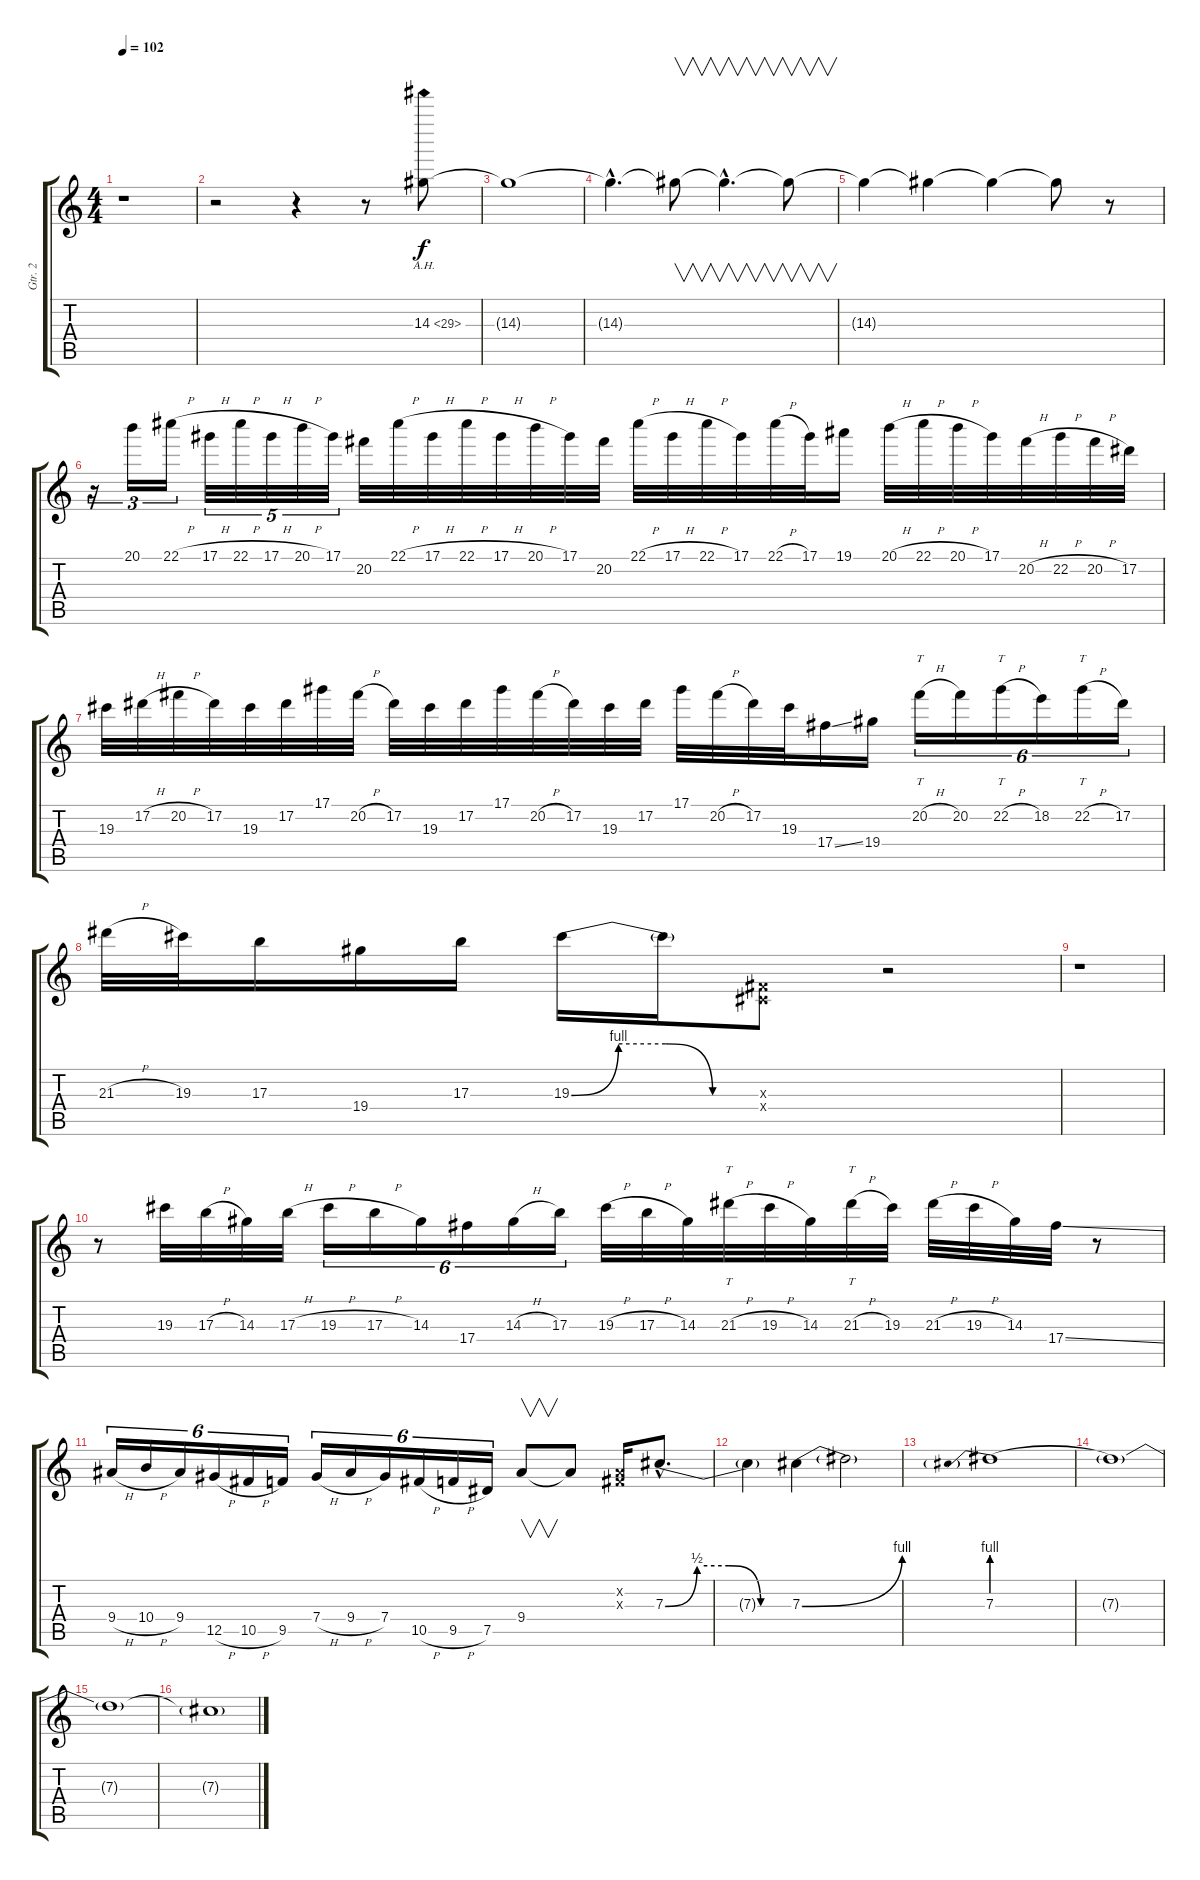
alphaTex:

\track ("Gtr. 2" "Gtr. 2") {instrument distortionguitar}
\staff {score tabs}
\tuning (Eb4 Bb3 Gb3 Db3 Ab2 Eb2) {hide}
\ts (4 4)
\tempo 102
\clef g2
\ks c
r.1{dy f} |
r.2 r.4 r.8 14.3{ah 15}.8 |
14.3{t}.1 |
14.3{hac t}.4{d} 14.3{t}.8{v} 14.3{hac t}.4{v d} 14.3{t}.8{v} |
14.3{t}.4 14.3{t}.4 14.3{t}.4 14.3{t}.8 r.8 |
r.16{tu (3 2)} 20.1.16{tu (3 2)} 22.1{h}.16{tu (3 2)} 17.1{h}.32{tu (5 4)} 22.1{h}.32{tu (5 4)} 17.1{h}.32{tu (5 4)} 20.1{h}.32{tu (5 4)} 17.1.32{tu (5 4)} 20.2.32 22.1{h}.32 17.1{h}.32 22.1{h}.32 17.1{h}.32 20.1{h}.32 17.1.32 20.2.32 22.1{h}.32 17.1{h}.32 22.1{h}.32 17.1.32 22.1{h}.32 17.1.32 19.1.16 20.1{h}.32 22.1{h}.32 20.1{h}.32 17.1.32 20.2{h}.32 22.2{h}.32 20.2{h}.32 17.2.32 |
19.3.32 17.2{h}.32 20.2{h}.32 17.2.32 19.3.32 17.2.32 17.1.32 20.2{h}.32 17.2.32 19.3.32 17.2.32 17.1.32 20.2{h}.32 17.2.32 19.3.32 17.2.32 17.1.32 20.2{h}.32 17.2.32 19.3.32 17.4{ss}.16 19.4.16 20.2{h}.16{tt tu (6 4)} 20.2.16{tu (6 4)} 22.2{h}.16{tt tu (6 4)} 18.2.16{tu (6 4)} 22.2{h}.16{tt tu (6 4)} 17.2.16{tu (6 4)} |
21.3{h}.32 19.3.32 17.3.16 19.4.16 17.3.16 19.3{be (custom 0 0 15 4 30 4 45 0 60 0)}.16 19.3{t}.16 (0.3{x} 0.4{x}).8 r.2 |
r.1 |
r.8 19.3.32 17.3{h}.32 14.3.32 17.3{h}.32 19.3{h}.16{tu (6 4)} 17.3{h}.16{tu (6 4)} 14.3.16{tu (6 4)} 17.4.16{tu (6 4)} 14.3{h}.16{tu (6 4)} 17.3.16{tu (6 4)} 19.3{h}.32 17.3{h}.32 14.3.32 21.3{h}.32{tt} 19.3{h}.32 14.3.32 21.3{h}.32{tt} 19.3.32 21.3{h}.32 19.3{h}.32 14.3.32 17.4{ss}.32 r.8 |
9.4{h}.16{tu (6 4)} 10.4{h}.16{tu (6 4)} 9.4.16{tu (6 4)} 12.5{h}.16{tu (6 4)} 10.5{h}.16{tu (6 4)} 9.5.16{tu (6 4)} 7.4{h}.16{tu (6 4)} 9.4{h}.16{tu (6 4)} 7.4.16{tu (6 4)} 10.5{h}.16{tu (6 4)} 9.5{h}.16{tu (6 4)} 7.5.16{tu (6 4)} 9.4.8{v} 9.4{t}.8 (0.2{x} 0.3{x}).16 7.3{be (custom 0 0 15 2 30 2 45 0 60 0) hac}.8{d} |
7.3{t}.4 7.3{be (bend 0 0 60 4)}.4 7.3{t}.2 |
7.3{be (prebend 0 4 60 4)}.1 |
7.3{t}.1 |
7.3{t}.1 |
7.3{t}.1
